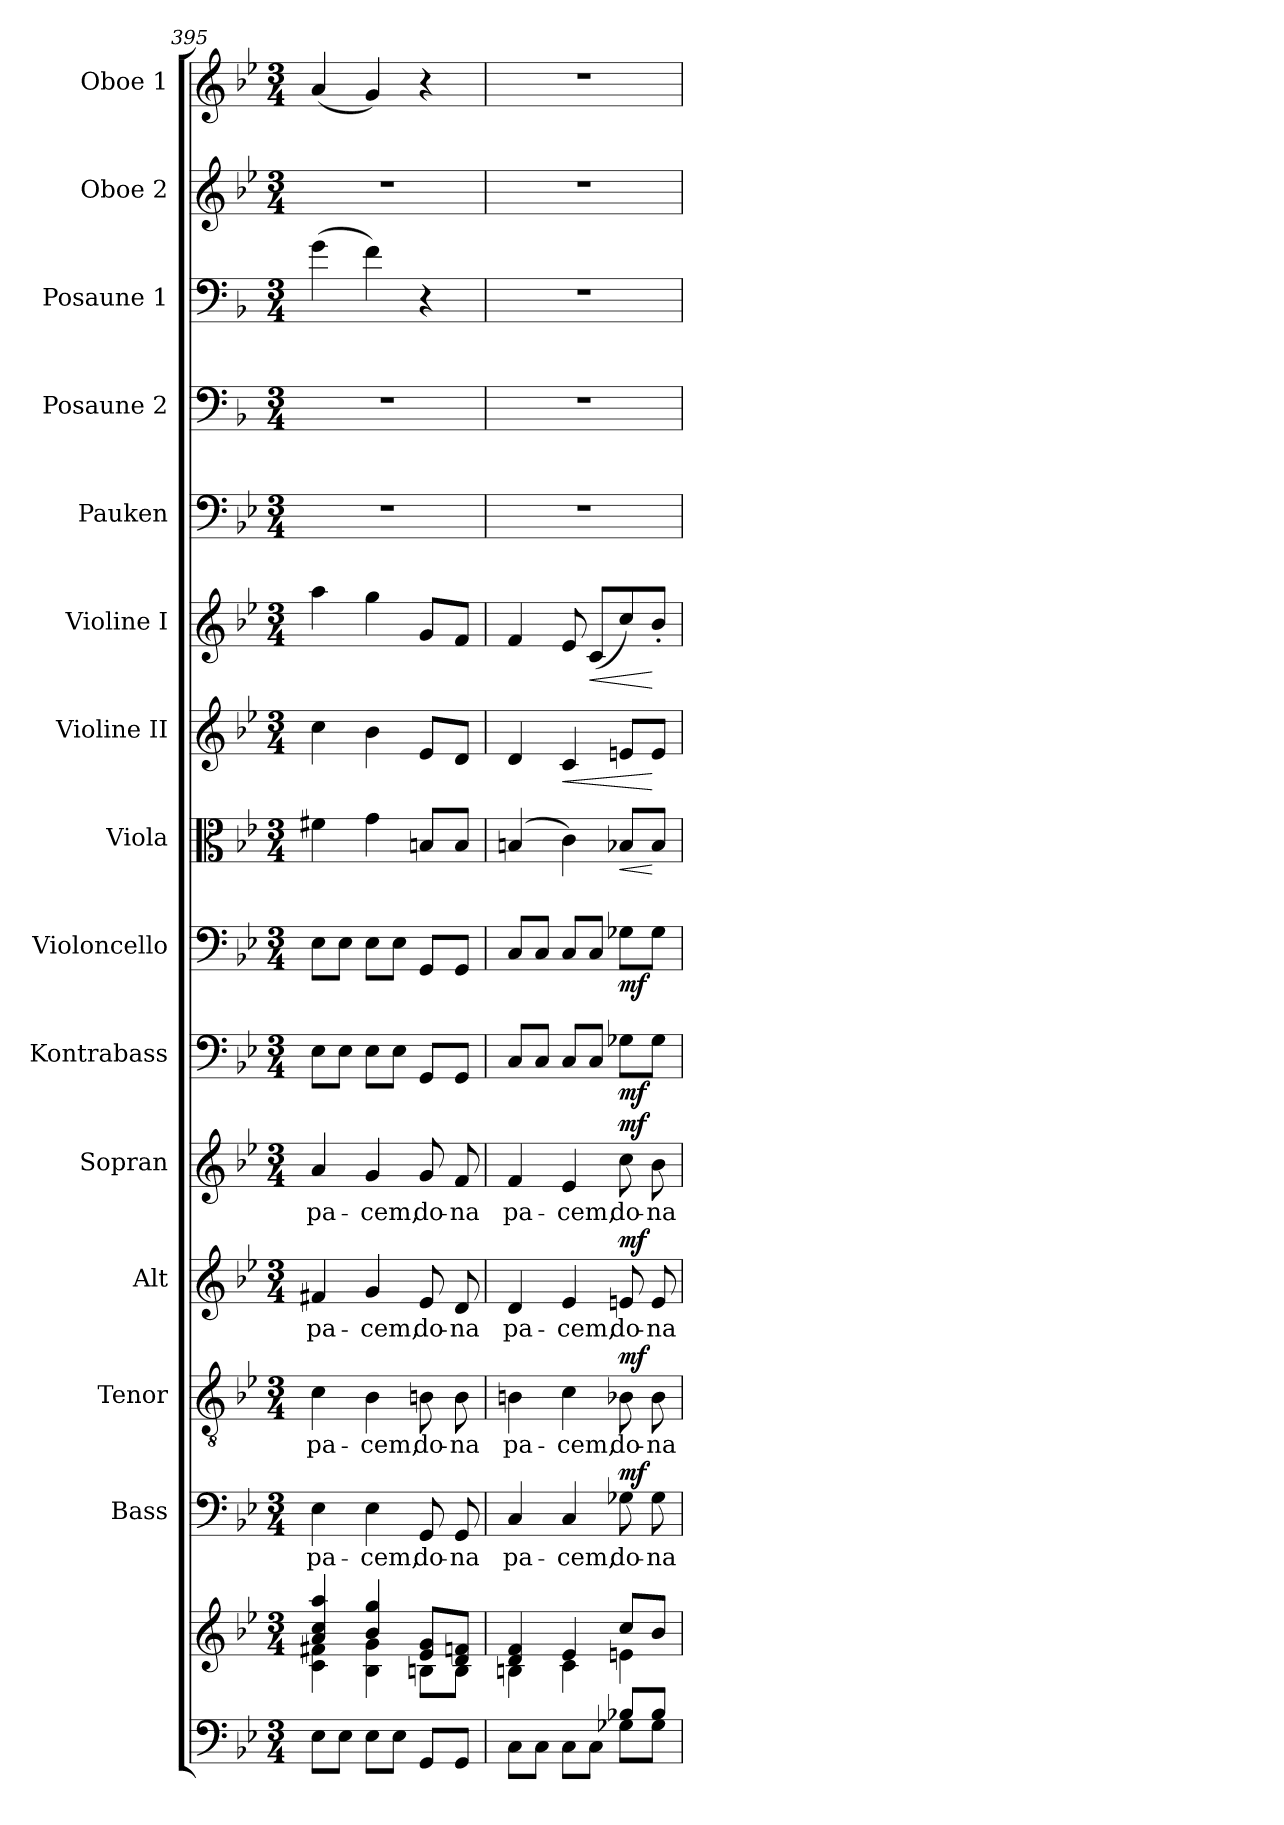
**kern	**kern	**kern	**text	**dynam	**kern	**text	**dynam	**kern	**text	**dynam	**kern	**text	**dynam	**kern	**dynam	**kern	**dynam	**kern	**dynam	**kern	**dynam	**kern	**dynam	**kern	**kern	**kern	**kern	**kern
*part15	*part15	*part14	*part14	*part14	*part13	*part13	*part13	*part12	*part12	*part12	*part11	*part11	*part11	*part10	*part10	*part9	*part9	*part8	*part8	*part7	*part7	*part6	*part6	*part5	*part4	*part3	*part2	*part1
*staff16	*staff15	*staff14	*staff14	*staff14	*staff13	*staff13	*staff13	*staff12	*staff12	*staff12	*staff11	*staff11	*staff11	*staff10	*staff10	*staff9	*staff9	*staff8	*staff8	*staff7	*staff7	*staff6	*staff6	*staff5	*staff4	*staff3	*staff2	*staff1
*	*	*I"Bass	*	*	*I"Tenor	*	*	*I"Alt	*	*	*I"Sopran	*	*	*I"Kontrabass	*	*I"Violoncello	*	*I"Viola	*	*I"Violine II	*	*I"Violine I	*	*I"Pauken	*I"Posaune 2	*I"Posaune 1	*I"Oboe 2	*I"Oboe 1
*	*	*I'B.	*	*	*I'T.	*	*	*I'A.	*	*	*I'S.	*	*	*I'Kb.	*	*I'Vc.	*	*I'Vla.	*	*I'Vl. II	*	*I'Vl. I	*	*I'Pk.	*I'Pos. 2	*I'Pos. 1	*I'Ob. 2	*I'Ob. 1
*clefF4	*clefG2	*clefF4	*	*	*clefGv2	*	*	*clefG2	*	*	*clefG2	*	*	*clefF4	*	*clefF4	*	*clefC3	*	*clefG2	*	*clefG2	*	*clefF4	*clefF4	*clefF4	*clefG2	*clefG2
*	*	*	*	*	*	*	*	*	*	*	*	*	*	*ITrd7c12	*	*	*	*	*	*	*	*	*	*	*ITrd4c7	*ITrd4c7	*	*
*k[b-e-]	*k[b-e-]	*k[b-e-]	*	*	*k[b-e-]	*	*	*k[b-e-]	*	*	*k[b-e-]	*	*	*k[b-e-]	*	*k[b-e-]	*	*k[b-e-]	*	*k[b-e-]	*	*k[b-e-]	*	*k[b-e-]	*k[b-e-]	*k[b-e-]	*k[b-e-]	*k[b-e-]
*B-:	*B-:	*B-:	*	*	*B-:	*	*	*B-:	*	*	*B-:	*	*	*B-:	*	*B-:	*	*B-:	*	*B-:	*	*B-:	*	*B-:	*B-:	*B-:	*B-:	*B-:
*M3/4	*M3/4	*M3/4	*	*	*M3/4	*	*	*M3/4	*	*	*M3/4	*	*	*M3/4	*	*M3/4	*	*M3/4	*	*M3/4	*	*M3/4	*	*M3/4	*M3/4	*M3/4	*M3/4	*M3/4
=395	=395	=395	=395	=395	=395	=395	=395	=395	=395	=395	=395	=395	=395	=395	=395	=395	=395	=395	=395	=395	=395	=395	=395	=395	=395	=395	=395	=395
*	*^	*	*	*	*	*	*	*	*	*	*	*	*	*	*	*	*	*	*	*	*	*	*	*	*	*	*	*
!	!	!	!	!LO:LY:b	!	!	!LO:LY:b	!	!	!LO:LY:b	!	!	!LO:LY:b	!	!	!	!	!	!	!	!	!	!	!	!	!	!	!	!
8E-\L	4a/ 4cc/ 4aa/	4c\ 4f#X\	4E-\	pa-	.	4c\	pa-	.	4f#X/	pa-	.	4a/	pa-	.	8EE-\L	.	8E-\L	.	4f#X\	.	4cc\	.	4aa\	.	2.r	2.r	(>4c\	2.r	(<4a/
8E-\J	.	.	.	.	.	.	.	.	.	.	.	.	.	.	8EE-\J	.	8E-\J	.	.	.	.	.	.	.	.	.	.	.	.
!	!	!	!	!LO:LY:b	!	!	!LO:LY:b	!	!	!LO:LY:b	!	!	!LO:LY:b	!	!	!	!	!	!	!	!	!	!	!	!	!	!	!	!
8E-\L	4b-/ 4gg/	4B-\ 4g\	4E-\	-cem,	.	4B-\	-cem,	.	4g/	-cem,	.	4g/	-cem,	.	8EE-\L	.	8E-\L	.	4g\	.	4b-\	.	4gg\	.	.	.	4B-\)	.	4g/)
8E-\J	.	.	.	.	.	.	.	.	.	.	.	.	.	.	8EE-\J	.	8E-\J	.	.	.	.	.	.	.	.	.	.	.	.
!	!	!	!	!LO:LY:b	!	!	!LO:LY:b	!	!	!LO:LY:b	!	!	!LO:LY:b	!	!	!	!	!	!	!	!	!	!	!	!	!	!	!	!
8GG/L	8e-/ 8g/L	8Bn\L	8GG/	do-	.	8Bn\	do-	.	8e-/	do-	.	8g/	do-	.	8GGG/L	.	8GG/L	.	8Bn/L	.	8e-/L	.	8g/L	.	.	.	4r	.	4r
!	!	!	!	!LO:LY:b	!	!	!LO:LY:b	!	!	!LO:LY:b	!	!	!LO:LY:b	!	!	!	!	!	!	!	!	!	!	!	!	!	!	!	!
8GG/J	8d/ 8fn/J	8B\J	8GG/	-na	.	8B\	-na	.	8d/	-na	.	8f/	-na	.	8GGG/J	.	8GG/J	.	8B/J	.	8d/J	.	8f/J	.	.	.	.	.	.
=396	=396	=396	=396	=396	=396	=396	=396	=396	=396	=396	=396	=396	=396	=396	=396	=396	=396	=396	=396	=396	=396	=396	=396	=396	=396	=396	=396	=396	=396
*^	*	*	*	*	*	*	*	*	*	*	*	*	*	*	*	*	*	*	*	*	*	*	*	*	*	*	*	*	*
!	!	!	!	!	!LO:LY:b	!	!	!LO:LY:b	!	!	!LO:LY:b	!	!	!LO:LY:b	!	!	!	!	!	!	!	!	!	!	!	!	!	!	!	!
2ryy	8C\L	4d/ 4f/	4Bn\	4C/	pa-	.	4Bn\	pa-	.	4d/	pa-	.	4f/	pa-	.	8CC/L	.	8C/L	.	(4Bn/	.	4d/	.	4f/	.	2.r	2.r	2.r	2.r	2.r
.	8C\J	.	.	.	.	.	.	.	.	.	.	.	.	.	.	8CC/J	.	8C/J	.	.	.	.	.	.	.	.	.	.	.	.
!	!	!	!	!	!LO:LY:b	!	!	!LO:LY:b	!	!	!LO:LY:b	!	!	!LO:LY:b	!	!	!	!	!	!	!	!	!LO:HP:b	!	!	!	!	!	!	!
.	8C\L	4e-/	4c\	4C/	-cem,	.	4c\	-cem,	.	4e-/	-cem,	.	4e-/	-cem,	.	8CC/L	.	8C/L	.	4c\)	.	4c/	<	8e-/	.	.	.	.	.	.
!	!	!	!	!	!	!	!	!	!	!	!	!	!	!	!	!	!	!	!	!	!	!	!	!	!LO:HP:b	!	!	!	!	!
.	8C\J	.	.	.	.	.	.	.	.	.	.	.	.	.	.	8CC/J	.	8C/J	.	.	.	.	.	(<8c/L	<	.	.	.	.	.
!	!	!	!	!	!LO:LY:b	!LO:DY:a	!	!LO:LY:b	!LO:DY:a	!	!LO:LY:b	!LO:DY:a	!	!LO:LY:b	!LO:DY:a	!	!LO:DY:b	!	!LO:DY:b	!	!LO:HP:b	!	!	!	!	!	!	!	!	!
8B-X/L	8G-X\L	8cc/L	4en\	8G-X\	do-	mf	8B-X\	do-	mf	8en/	do-	mf	8cc\	do-	mf	8GG-X\L	mf	8G-X\L	mf	8B-X/L	<	8en/L	.	8cc/)	.	.	.	.	.	.
!	!	!	!	!	!LO:LY:b	!	!	!LO:LY:b	!	!	!LO:LY:b	!	!	!LO:LY:b	!	!	!	!	!	!	!	!	!	!	!	!	!	!	!	!
8B-/J	8G-\J	8b-/J	.	8G-\	-na	.	8B-\	-na	.	8e/	-na	.	8b-\	-na	.	8GG-\J	.	8G-\J	.	8B-/J	[	8e/J	[	8b-'</J	[	.	.	.	.	.
*v	*v	*	*	*	*	*	*	*	*	*	*	*	*	*	*	*	*	*	*	*	*	*	*	*	*	*	*	*	*	*
*	*v	*v	*	*	*	*	*	*	*	*	*	*	*	*	*	*	*	*	*	*	*	*	*	*	*	*	*	*	*
=	=	=	=	=	=	=	=	=	=	=	=	=	=	=	=	=	=	=	=	=	=	=	=	=	=	=	=	=
*-	*-	*-	*-	*-	*-	*-	*-	*-	*-	*-	*-	*-	*-	*-	*-	*-	*-	*-	*-	*-	*-	*-	*-	*-	*-	*-	*-	*-
